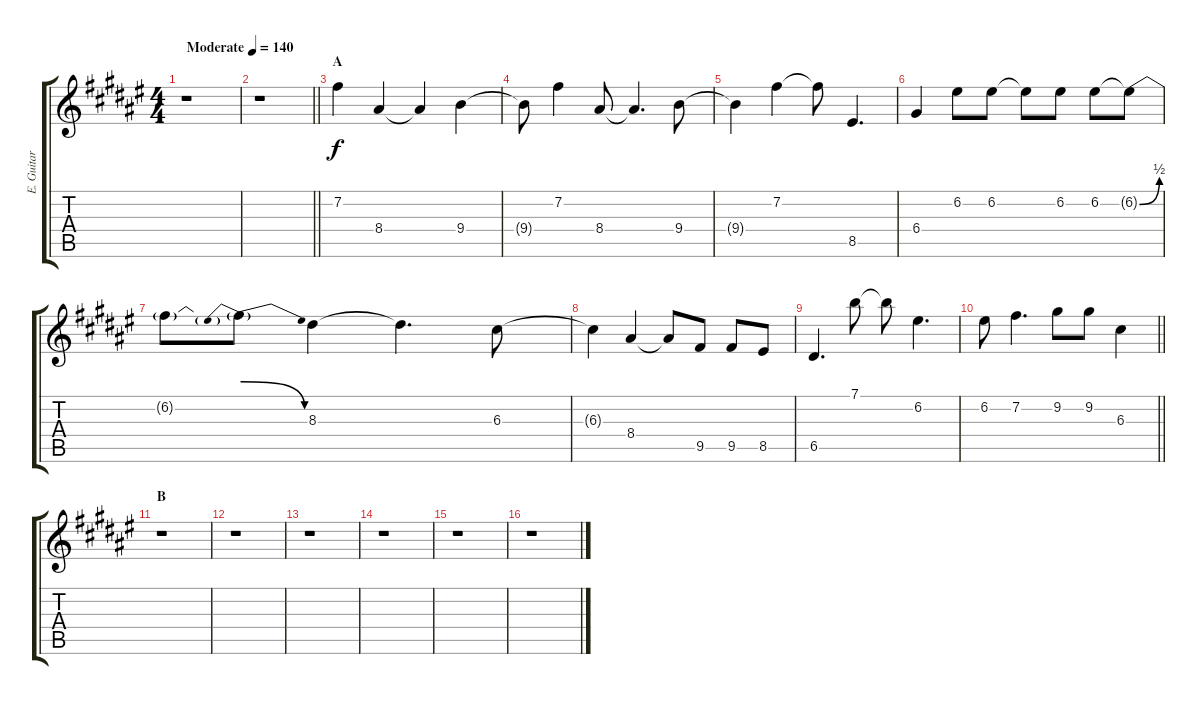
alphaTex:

\track ("E. Guitar II" "E. Guitar ") {instrument overdrivenguitar}
\staff {score tabs}
\tuning (E4 B3 G3 D3 A2 E2) {hide}
\ts (4 4)
\tempo (140 "Moderate")
\clef g2
\ks f#
r.1{dy f instrument overdrivenguitar} |
\barLineRight lightlight
r.1 |
\section ("" "A")
7.2.4 8.4.4 8.4{t}.4 9.4.4 |
9.4{t}.8 7.2.4 8.4.8 8.4{t}.4{d} 9.4.8 |
9.4{t}.4 7.2.4 7.2{t}.8 8.5.4{d} |
6.4.4 6.2.8 6.2.8 6.2{t}.8 6.2.8 6.2.8 6.2{be (bend 0 0 60 2) t}.8 |
6.2{t}.8 6.2{be (prebendrelease 0 2 60 0) t}.8 8.3.4 8.3{t}.4{d} 6.3.8 |
6.3{t}.4 8.4.4 8.4{t}.8 9.5.8 9.5.8 8.5.8 |
6.5.4{d} 7.1.8 7.1{t}.8 6.2.4{d} |
\barLineRight lightlight
6.2.8 7.2.4{d} 9.2.8 9.2.8 6.3.4 |
\section ("" "B")
r.1 |
r.1 |
r.1 |
r.1 |
r.1 |
r.1
